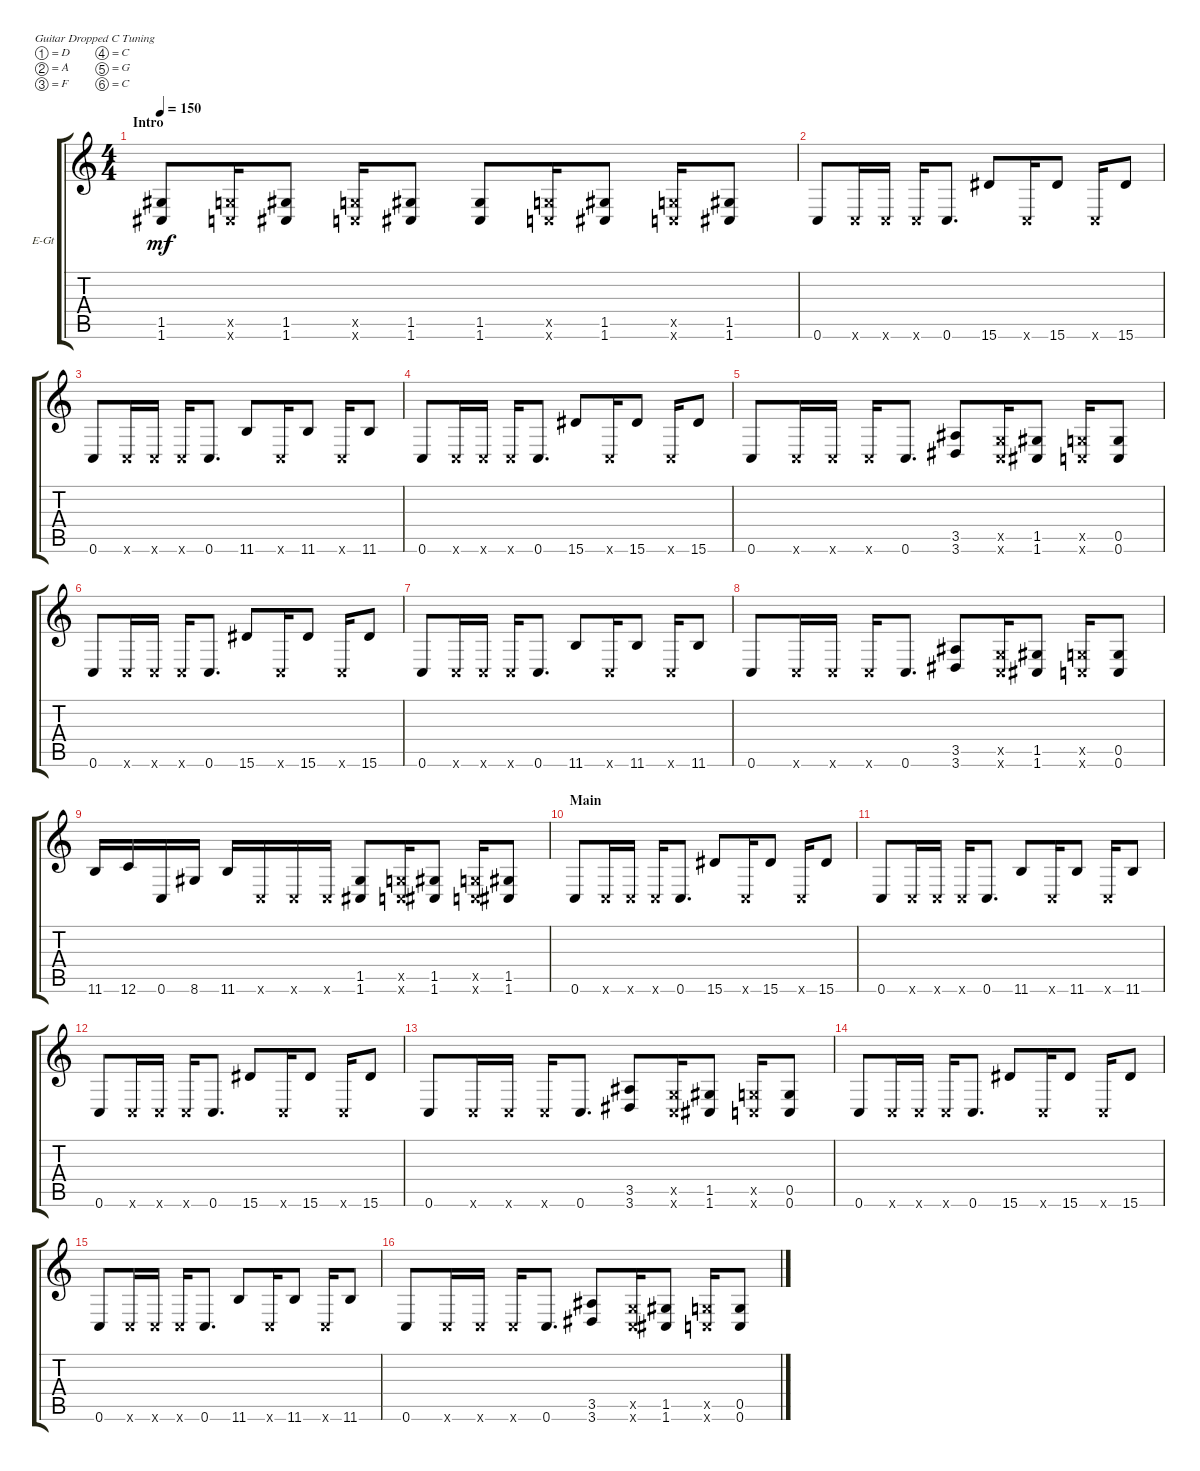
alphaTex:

\defaultSystemsLayout 4
\bracketExtendMode groupsimilarinstruments
\firstSystemTrackNameOrientation horizontal
\otherSystemsTrackNameOrientation horizontal
\track ("GTR 1" "E-Gt") {instrument distortionguitar}
\staff {score tabs}
\tuning (D4 A3 F3 C3 G2 C2)
\ts (4 4)
\section ("" "Intro")
\tempo 150
\clef g2
\ks c
(1.6 1.5).8{dy mf instrument distortionguitar} (0.6{x} 0.5{x}).16 (1.6 1.5).8 (0.6{x} 0.5{x}).16 (1.6 1.5).8 (1.6 1.5).8 (0.6{x} 0.5{x}).16 (1.6 1.5).8 (0.6{x} 0.5{x}).16 (1.6 1.5).8 |
0.6.8 0.6{x}.16 0.6{x}.16 0.6{x}.16 0.6.8{d} 15.6.8 0.6{x}.16 15.6.8 0.6{x}.16 15.6.8 |
0.6.8 0.6{x}.16 0.6{x}.16 0.6{x}.16 0.6.8{d} 11.6.8 0.6{x}.16 11.6.8 0.6{x}.16 11.6.8 |
0.6.8 0.6{x}.16 0.6{x}.16 0.6{x}.16 0.6.8{d} 15.6.8 0.6{x}.16 15.6.8 0.6{x}.16 15.6.8 |
0.6.8 0.6{x}.16 0.6{x}.16 0.6{x}.16 0.6.8{d} (3.6 3.5).8 (0.6{x} 0.5{x}).16 (1.6 1.5).8 (0.6{x} 0.5{x}).16 (0.6 0.5).8 |
0.6.8 0.6{x}.16 0.6{x}.16 0.6{x}.16 0.6.8{d} 15.6.8 0.6{x}.16 15.6.8 0.6{x}.16 15.6.8 |
0.6.8 0.6{x}.16 0.6{x}.16 0.6{x}.16 0.6.8{d} 11.6.8 0.6{x}.16 11.6.8 0.6{x}.16 11.6.8 |
0.6.8 0.6{x}.16 0.6{x}.16 0.6{x}.16 0.6.8{d} (3.6 3.5).8 (0.6{x} 0.5{x}).16 (1.6 1.5).8 (0.6{x} 0.5{x}).16 (0.6 0.5).8 |
11.6.16 12.6.16 0.6.16 8.6.16 11.6.16 0.6{x}.16 0.6{x}.16 0.6{x}.16 (1.6 1.5).8 (0.6{x} 0.5{x}).16 (1.6 1.5).8 (0.6{x} 0.5{x}).16 (1.6 1.5).8 |
\section ("" "Main")
0.6.8 0.6{x}.16 0.6{x}.16 0.6{x}.16 0.6.8{d} 15.6.8 0.6{x}.16 15.6.8 0.6{x}.16 15.6.8 |
0.6.8 0.6{x}.16 0.6{x}.16 0.6{x}.16 0.6.8{d} 11.6.8 0.6{x}.16 11.6.8 0.6{x}.16 11.6.8 |
0.6.8 0.6{x}.16 0.6{x}.16 0.6{x}.16 0.6.8{d} 15.6.8 0.6{x}.16 15.6.8 0.6{x}.16 15.6.8 |
0.6.8 0.6{x}.16 0.6{x}.16 0.6{x}.16 0.6.8{d} (3.6 3.5).8 (0.6{x} 0.5{x}).16 (1.6 1.5).8 (0.6{x} 0.5{x}).16 (0.6 0.5).8 |
0.6.8 0.6{x}.16 0.6{x}.16 0.6{x}.16 0.6.8{d} 15.6.8 0.6{x}.16 15.6.8 0.6{x}.16 15.6.8 |
0.6.8 0.6{x}.16 0.6{x}.16 0.6{x}.16 0.6.8{d} 11.6.8 0.6{x}.16 11.6.8 0.6{x}.16 11.6.8 |
0.6.8 0.6{x}.16 0.6{x}.16 0.6{x}.16 0.6.8{d} (3.6 3.5).8 (0.6{x} 0.5{x}).16 (1.6 1.5).8 (0.6{x} 0.5{x}).16 (0.6 0.5).8
